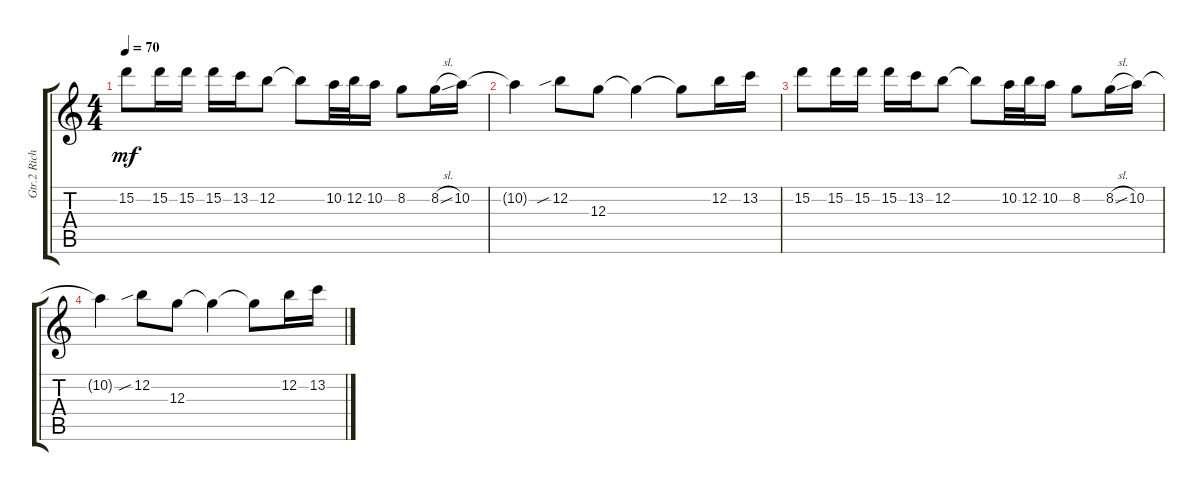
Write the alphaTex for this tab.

\track ("Gtr.2 Richie W/Slide" "Gtr.2 Rich") {instrument acousticguitarsteel}
\staff {score tabs}
\tuning (E4 B3 G3 D3 A2 E2) {hide}
\ts (4 4)
\tempo 70
\clef g2
\ks c
15.2.8{dy mf} 15.2.16 15.2.16 15.2.16 13.2.16 12.2.8 12.2{t}.8 10.2.32 12.2.32 10.2.16 8.2.8 8.2{sl}.16 10.2.16 |
10.2{t}.4 12.2{sib}.8 12.3.8 12.3{t}.4 12.3{t}.8 12.2.16 13.2.16 |
15.2.8 15.2.16 15.2.16 15.2.16 13.2.16 12.2.8 12.2{t}.8 10.2.32 12.2.32 10.2.16 8.2.8 8.2{sl}.16 10.2.16 |
10.2{t}.4 12.2{sib}.8 12.3.8 12.3{t}.4 12.3{t}.8 12.2.16 13.2.16
